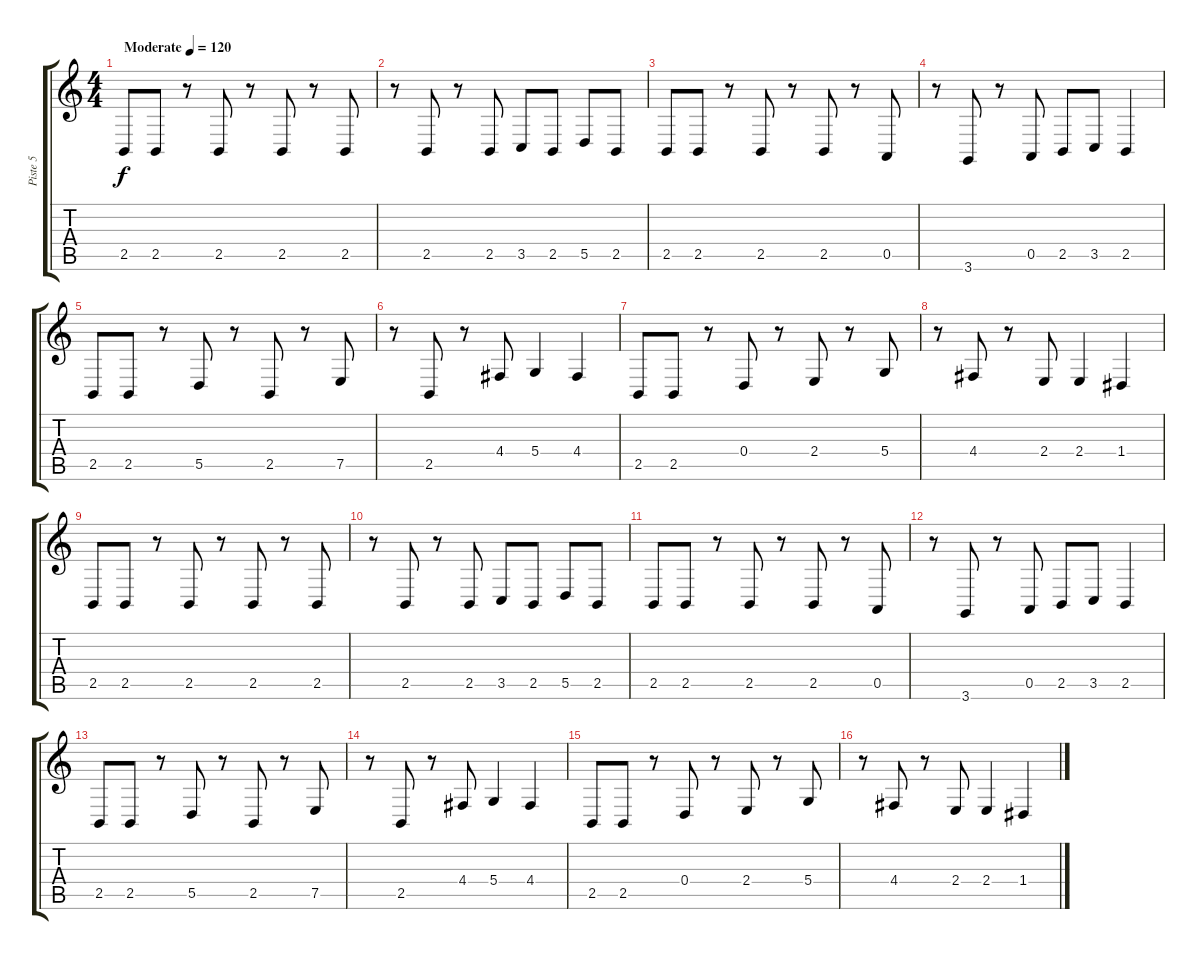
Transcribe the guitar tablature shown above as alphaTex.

\track ("Piste 5" "Piste 5") {instrument stringensemble1}
\staff {score tabs}
\tuning (E4 B3 G3 D3 A2 E2) {hide}
\ts (4 4)
\tempo (120 "Moderate")
\clef g2
\ks c
2.5.8{dy f instrument stringensemble1} 2.5.8 r.8 2.5.8 r.8 2.5.8 r.8 2.5.8 |
r.8 2.5.8 r.8 2.5.8 3.5.8 2.5.8 5.5.8 2.5.8 |
2.5.8 2.5.8 r.8 2.5.8 r.8 2.5.8 r.8 0.5.8 |
r.8 3.6.8 r.8 0.5.8 2.5.8 3.5.8 2.5.4 |
2.5.8 2.5.8 r.8 5.5.8 r.8 2.5.8 r.8 7.5.8 |
r.8 2.5.8 r.8 4.4.8 5.4.4 4.4.4 |
2.5.8 2.5.8 r.8 0.4.8 r.8 2.4.8 r.8 5.4.8 |
r.8 4.4.8 r.8 2.4.8 2.4.4 1.4.4 |
2.5.8 2.5.8 r.8 2.5.8 r.8 2.5.8 r.8 2.5.8 |
r.8 2.5.8 r.8 2.5.8 3.5.8 2.5.8 5.5.8 2.5.8 |
2.5.8 2.5.8 r.8 2.5.8 r.8 2.5.8 r.8 0.5.8 |
r.8 3.6.8 r.8 0.5.8 2.5.8 3.5.8 2.5.4 |
2.5.8 2.5.8 r.8 5.5.8 r.8 2.5.8 r.8 7.5.8 |
r.8 2.5.8 r.8 4.4.8 5.4.4 4.4.4 |
2.5.8 2.5.8 r.8 0.4.8 r.8 2.4.8 r.8 5.4.8 |
r.8 4.4.8 r.8 2.4.8 2.4.4 1.4.4
